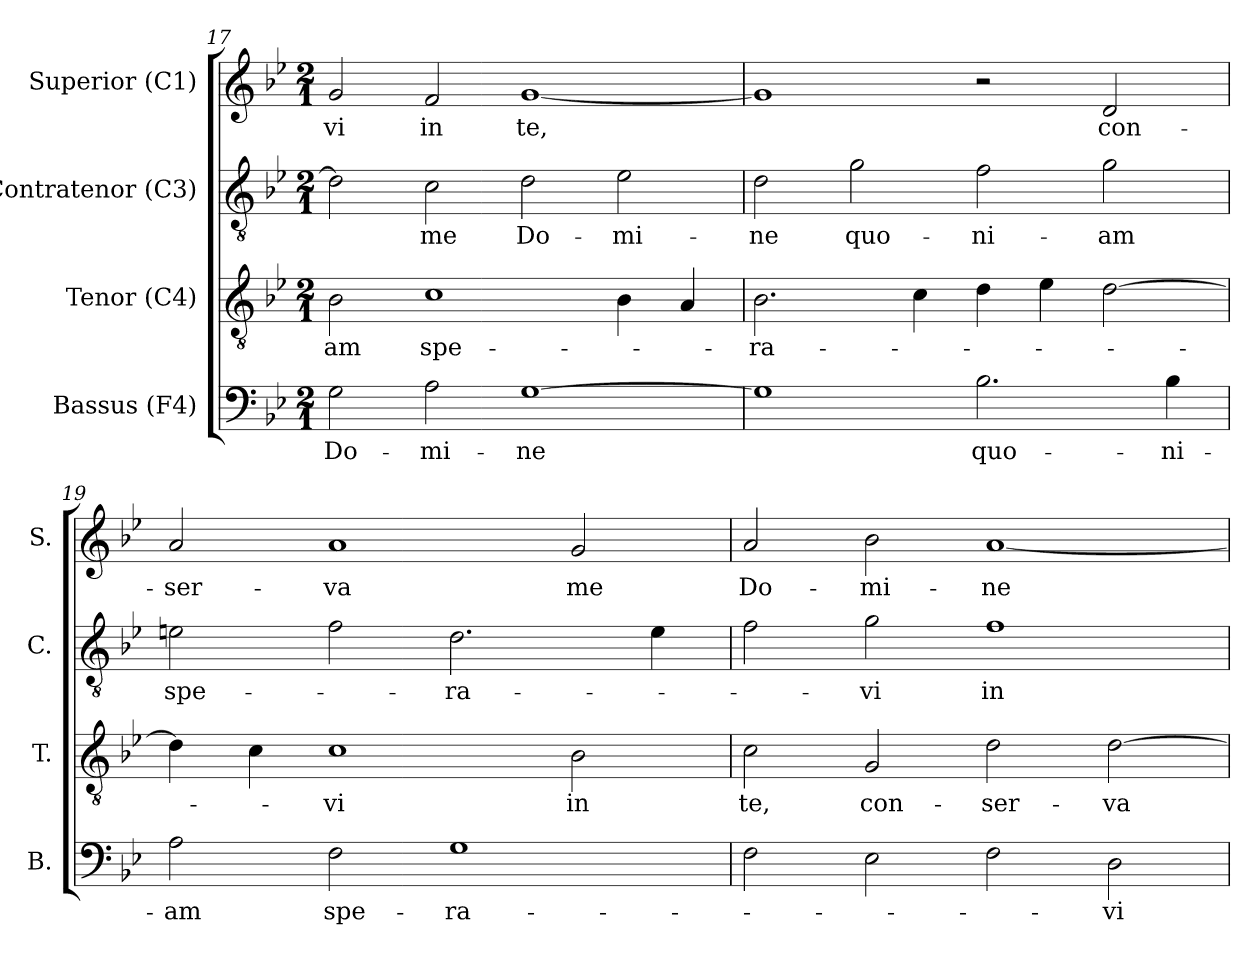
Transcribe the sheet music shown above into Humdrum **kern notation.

**kern	**text	**kern	**text	**kern	**text	**kern	**text
*part4	*part4	*part3	*part3	*part2	*part2	*part1	*part1
*staff4	*staff4	*staff3	*staff3	*staff2	*staff2	*staff1	*staff1
*I"Bassus (F4)	*	*I"Tenor (C4)	*	*I"Contratenor (C3)	*	*I"Superior (C1)	*
*I'B.	*	*I'T.	*	*I'C.	*	*I'S.	*
!!LO:PB:g=z
*clefF4	*	*clefGv2	*	*clefGv2	*	*clefG2	*
*	*	*ITrd7c12	*	*ITrd7c12	*	*	*
*k[b-e-]	*	*k[b-e-]	*	*k[b-e-]	*	*k[b-e-]	*
*B-:	*	*B-:	*	*B-:	*	*B-:	*
*M2/1	*	*M2/1	*	*M2/1	*	*M2/1	*
=17	=17	=17	=17	=17	=17	=17	=17
!	!LO:LY:b:color=#000000	!	!	!	!	!	!
!	!	!	!LO:LY:b:color=#000000	!	!	!	!
!	!	!	!	!	!	!	!LO:LY:b:color=#000000
2Gi\	Do-	2BB-i\	-am	2Di\]	.	2gi/	-vi
!	!LO:LY:b:color=#000000	!	!	!	!	!	!
!	!	!	!LO:LY:b:color=#000000	!	!	!	!
!	!	!	!	!	!LO:LY:b:color=#000000	!	!
!	!	!	!	!	!	!	!LO:LY:b:color=#000000
2Ai\	-mi-	1Ci	spe-	2Ci\	me	2fi/	in
!	!LO:LY:b:color=#000000	!	!	!	!	!	!
!	!	!	!	!	!LO:LY:b:color=#000000	!	!
!	!	!	!	!	!	!	!LO:LY:b:color=#000000
[1Gi	-ne	.	.	2Di\	Do-	[1gi	te,
!	!	!	!	!	!LO:LY:b:color=#000000	!	!
.	.	4BB-i\	.	2E-i\	-mi-	.	.
.	.	4AAi/	.	.	.	.	.
=18	=18	=18	=18	=18	=18	=18	=18
!	!	!	!LO:LY:b:color=#000000	!	!	!	!
!	!	!	!	!	!LO:LY:b:color=#000000	!	!
1Gi]	.	2.BB-i\	-ra-	2Di\	-ne	1gi]	.
!	!	!	!	!	!LO:LY:b:color=#000000	!	!
.	.	.	.	2Gi\	quo-	.	.
.	.	4Ci\	.	.	.	.	.
!	!LO:LY:b:color=#000000	!	!	!	!	!	!
!	!	!	!	!	!LO:LY:b:color=#000000	!	!
2.B-i\	quo-	4Di\	.	2Fi\	-ni-	2r	.
.	.	4E-i\	.	.	.	.	.
!	!	!	!	!	!LO:LY:b:color=#000000	!	!
!	!	!	!	!	!	!	!LO:LY:b:color=#000000
.	.	[2Di\	.	2Gi\	-am	2di/	con-
!	!LO:LY:b:color=#000000	!	!	!	!	!	!
4B-i\	-ni-	.	.	.	.	.	.
=19	=19	=19	=19	=19	=19	=19	=19
!	!LO:LY:b:color=#000000	!	!	!	!	!	!
!	!	!	!	!	!LO:LY:b:color=#000000	!	!
!	!	!	!	!	!	!	!LO:LY:b:color=#000000
2Ai\	-am	4Di\]	.	2Ei\	spe-	2ai/	-ser-
.	.	4Ci\	.	.	.	.	.
!	!LO:LY:b:color=#000000	!	!	!	!	!	!
!	!	!	!LO:LY:b:color=#000000	!	!	!	!
!	!	!	!	!	!	!	!LO:LY:b:color=#000000
2Fi\	spe-	1Ci	-vi	2Fi\	.	1ai	-va
!	!LO:LY:b:color=#000000	!	!	!	!	!	!
!	!	!	!	!	!LO:LY:b:color=#000000	!	!
1Gi	-ra-	.	.	2.Di\	-ra-	.	.
!	!	!	!LO:LY:b:color=#000000	!	!	!	!
!	!	!	!	!	!	!	!LO:LY:b:color=#000000
.	.	2BB-i\	in	.	.	2gi/	me
.	.	.	.	4Ei\	.	.	.
=20	=20	=20	=20	=20	=20	=20	=20
!	!	!	!LO:LY:b:color=#000000	!	!	!	!
!	!	!	!	!	!	!	!LO:LY:b:color=#000000
2Fi\	.	2Ci\	te,	2Fi\	.	2ai/	Do-
!	!	!	!LO:LY:b:color=#000000	!	!	!	!
!	!	!	!	!	!LO:LY:b:color=#000000	!	!
!	!	!	!	!	!	!	!LO:LY:b:color=#000000
2E-i\	.	2GGi/	con-	2Gi\	-vi	2b-i\	-mi-
!	!	!	!LO:LY:b:color=#000000	!	!	!	!
!	!	!	!	!	!LO:LY:b:color=#000000	!	!
!	!	!	!	!	!	!	!LO:LY:b:color=#000000
2Fi\	.	2Di\	-ser-	1Fi	in	[1ai	-ne
!	!LO:LY:b:color=#000000	!	!	!	!	!	!
!	!	!	!LO:LY:b:color=#000000	!	!	!	!
2Di\	-vi	[2Di\	-va	.	.	.	.
=	=	=	=	=	=	=	=
*-	*-	*-	*-	*-	*-	*-	*-
